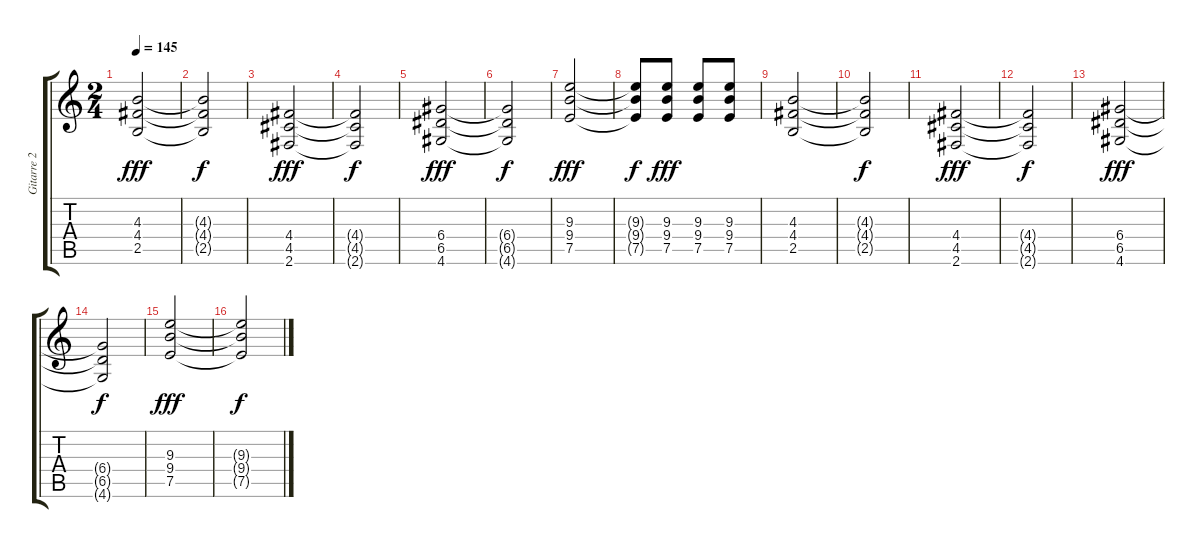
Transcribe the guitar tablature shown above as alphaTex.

\track ("Gitarre 2 - Farin Urlaub" "Gitarre 2 ") {instrument distortionguitar}
\staff {score tabs}
\tuning (E4 B3 G3 D3 A2 E2) {hide}
\ts (2 4)
\tempo 145
\clef g2
\ks c
(4.3 4.4 2.5).2{dy fff} |
(4.3{t} 4.4{t} 2.5{t}).2{dy f} |
(4.4 4.5 2.6).2{dy fff} |
(4.4{t} 4.5{t} 2.6{t}).2{dy f} |
(6.4 6.5 4.6).2{dy fff} |
(6.4{t} 6.5{t} 4.6{t}).2{dy f} |
(9.3 9.4 7.5).2{dy fff} |
(9.3{t} 9.4{t} 7.5{t}).8{dy f} (9.3 9.4 7.5).8{dy fff} (9.3 9.4 7.5).8 (9.3 9.4 7.5).8 |
(4.3 4.4 2.5).2 |
(4.3{t} 4.4{t} 2.5{t}).2{dy f} |
(4.4 4.5 2.6).2{dy fff} |
(4.4{t} 4.5{t} 2.6{t}).2{dy f} |
(6.4 6.5 4.6).2{dy fff} |
(6.4{t} 6.5{t} 4.6{t}).2{dy f} |
(9.3 9.4 7.5).2{dy fff} |
(9.3{t} 9.4{t} 7.5{t}).2{dy f}
